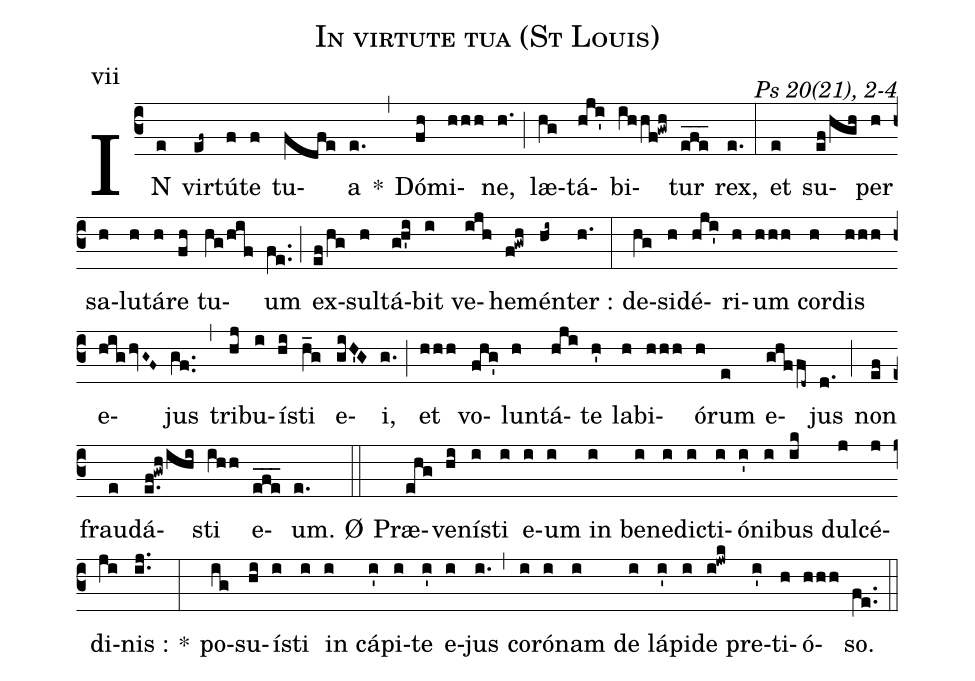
name:In virtute tua (St Louis);
commentary: Ps 20(21), 2-4;
mode:vii;
%%
(c3) IN(e) vir(ef~)tú(f)te(f) tu(fdfe)a(e.) *(,) Dó(fh)mi(hhh)ne,(h.) (;) læ(hg)tá(hji')bi(ihhf!gwh)tur(efe___) rex,(e.) (:) et(e) su(ef/hgh)per(h) sa(h)lu(h)tá(h)re(fh) tu(hg/hif)um(fe..) (;) ex(ef/hg)sul(h)tá(g!h'i)bit(i) ve(ijh)he(f!gwh)mén(hi~)ter :(h.) (:) de(hg)si(h)dé(hji')ri(h)um(hhh) cor(h)dis(hhh) e(highvG~F~)jus(gf..) (,) tri(hj)bu(i)í(hi)sti(h_g) e(giH'G)i,(g.) (;) et(hhh) vo(fhg')lun(h)tá(hji)te(h') la(h)bi(hhh)ó(h)rum(e) e(ghffd~)jus(d.) (;) non(ef) frau(e)dá(e.f!gwh/ihi)sti(ihh) e(efe___)um.(e.) Ø(::) Præ(ehg)ve(hi)ní(i)sti(i) e(i)um(i) in(i) be(i)ne(i)di(i)cti(i)ó(i')ni(i)bus(ik) dul(j)cé(j)di(ji)nis :(ij..) *(:) po(ig)su(hi)í(i)sti(i) in(i) cá(i')pi(i)te(i') e(i)jus(i.) (,) co(i)ró(i)nam(i) de(i) lá(i')pi(i)de(i!jwk) pre(i')ti(h)ó(hhh)so.(fe..) (::)
